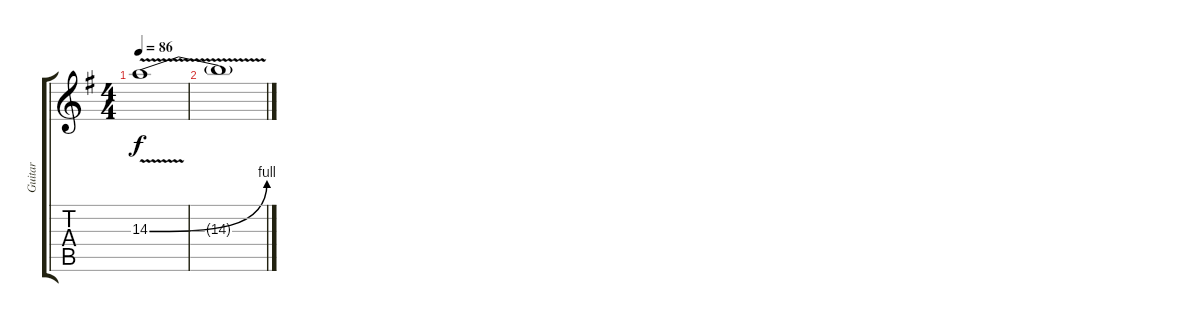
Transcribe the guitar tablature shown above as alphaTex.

\track ("Guitar" "Guitar") {instrument distortionguitar}
\staff {score tabs}
\tuning (E4 B3 G3 D3 A2 E2) {hide}
\ts (4 4)
\tempo 86
\clef g2
\ks eminor
14.3{be (bend 0 0 60 4) v}.1{dy f} |
14.3{t}.1
